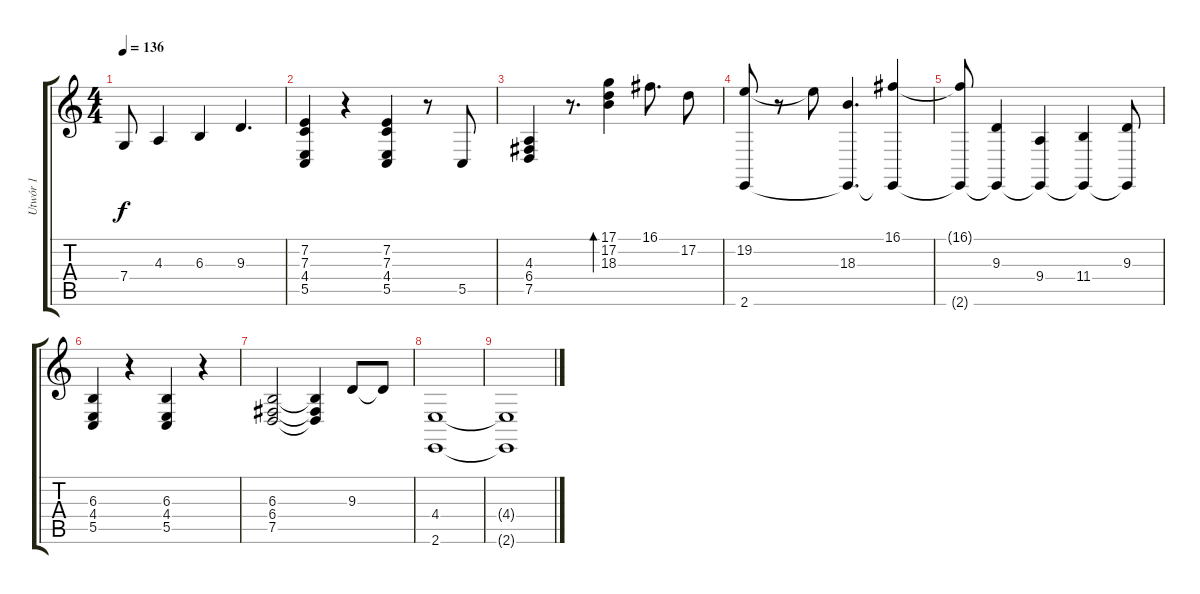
\track ("Utwór 1" "Utwór 1") {instrument brightacousticpiano}
\staff {score tabs}
\tuning (D4 A3 F3 C3 G2 D2) {hide}
\ts (4 4)
\tempo 136
\clef g2
\ks c
7.4{t}.8{dy f} 4.3.4 6.3.4 9.3.4{d} |
(7.2 7.3 4.4 5.5).4 r.4 (7.2 7.3 4.4 5.5).4 r.8 5.5.8 |
(4.3 6.4 7.5).4 r.8{d} (17.1 17.2 18.3).4{bd 480} 16.1.8{d} 17.2.8 |
(19.2 2.6).8 r.8 19.2{t}.8 (18.3 2.6{t}).4{d} (16.1 2.6{t}).4 |
(16.1{t} 2.6{t}).8 (9.3 2.6{t}).4 (9.4 2.6{t}).4 (11.4 2.6{t}).4 (9.3 2.6{t}).8 |
(6.3 4.4 5.5).4 r.4 (6.3 4.4 5.5).4 r.4 |
(6.3 6.4 7.5).2 (6.3{t} 6.4{t} 7.5{t}).4 9.3.8 9.3{t}.8 |
(4.4 2.6).1 |
(4.4{t} 2.6{t}).1
